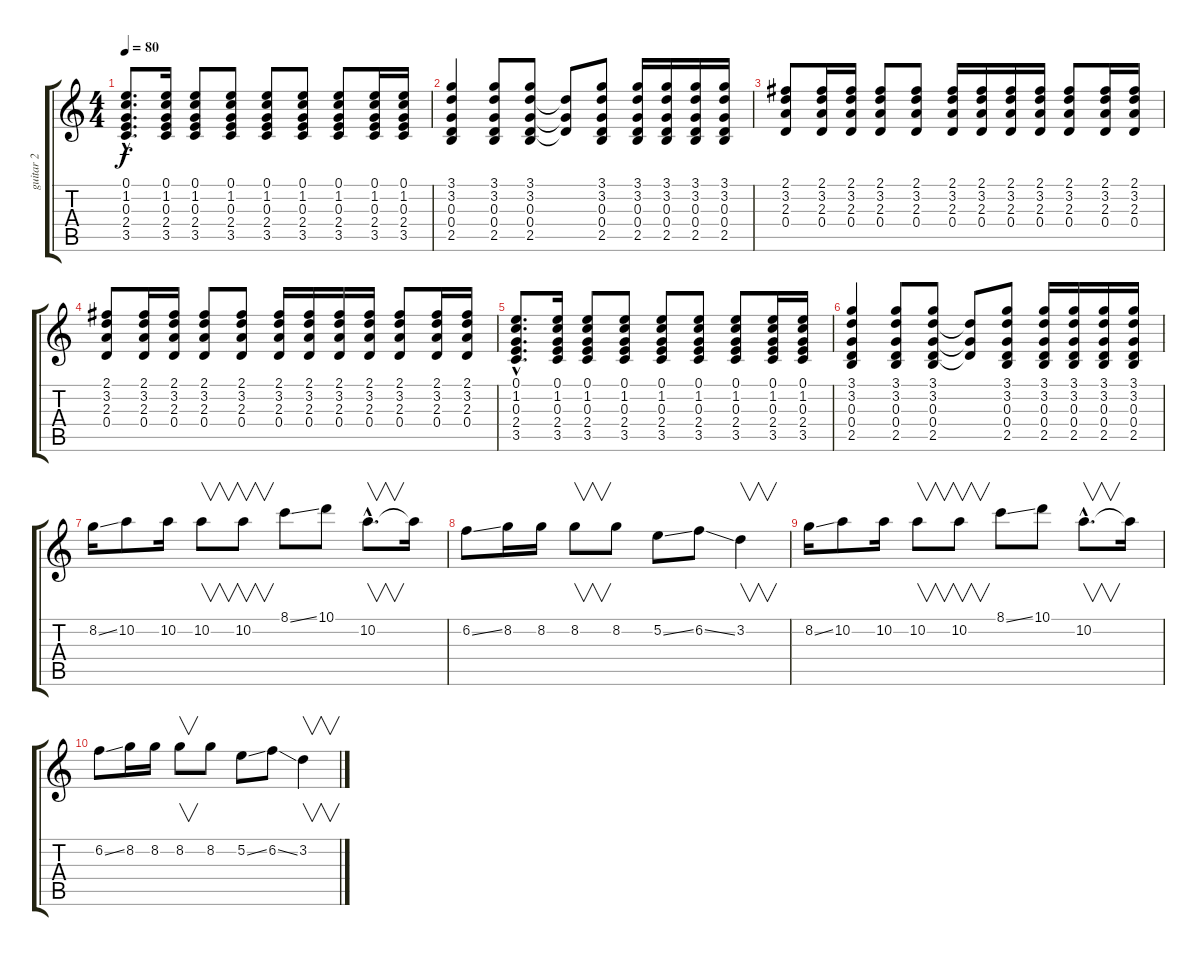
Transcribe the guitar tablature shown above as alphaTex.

\track ("guitar 2 " "guitar 2 ") {instrument acousticguitarsteel}
\staff {score tabs}
\tuning (E4 B3 G3 D3 A2 D2) {hide}
\ts (4 4)
\tempo 80
\clef g2
\ks c
(0.1{hac} 1.2{hac} 0.3{hac} 2.4{hac} 3.5{hac}).8{d dy f} (0.1 1.2 0.3 2.4 3.5).16 (0.1 1.2 0.3 2.4 3.5).8 (0.1 1.2 0.3 2.4 3.5).8 (0.1 1.2 0.3 2.4 3.5).8 (0.1 1.2 0.3 2.4 3.5).8 (0.1 1.2 0.3 2.4 3.5).8 (0.1 1.2 0.3 2.4 3.5).16 (0.1 1.2 0.3 2.4 3.5).16 |
(3.1 3.2 0.3 0.4 2.5).4 (3.1 3.2 0.3 0.4 2.5).8 (3.1 3.2 0.3 0.4 2.5).8 (3.2{t} 0.3{t} 0.4{t}).8 (3.1 3.2 0.3 0.4 2.5).8 (3.1 3.2 0.3 0.4 2.5).16 (3.1 3.2 0.3 0.4 2.5).16 (3.1 3.2 0.3 0.4 2.5).16 (3.1 3.2 0.3 0.4 2.5).16 |
(2.1 3.2 2.3 0.4).8 (2.1 3.2 2.3 0.4).16 (2.1 3.2 2.3 0.4).16 (2.1 3.2 2.3 0.4).8 (2.1 3.2 2.3 0.4).8 (2.1 3.2 2.3 0.4).16 (2.1 3.2 2.3 0.4).16 (2.1 3.2 2.3 0.4).16 (2.1 3.2 2.3 0.4).16 (2.1 3.2 2.3 0.4).8 (2.1 3.2 2.3 0.4).16 (2.1 3.2 2.3 0.4).16 |
(2.1 3.2 2.3 0.4).8 (2.1 3.2 2.3 0.4).16 (2.1 3.2 2.3 0.4).16 (2.1 3.2 2.3 0.4).8 (2.1 3.2 2.3 0.4).8 (2.1 3.2 2.3 0.4).16 (2.1 3.2 2.3 0.4).16 (2.1 3.2 2.3 0.4).16 (2.1 3.2 2.3 0.4).16 (2.1 3.2 2.3 0.4).8 (2.1 3.2 2.3 0.4).16 (2.1 3.2 2.3 0.4).16 |
(0.1{hac} 1.2{hac} 0.3{hac} 2.4{hac} 3.5{hac}).8{d} (0.1 1.2 0.3 2.4 3.5).16 (0.1 1.2 0.3 2.4 3.5).8 (0.1 1.2 0.3 2.4 3.5).8 (0.1 1.2 0.3 2.4 3.5).8 (0.1 1.2 0.3 2.4 3.5).8 (0.1 1.2 0.3 2.4 3.5).8 (0.1 1.2 0.3 2.4 3.5).16 (0.1 1.2 0.3 2.4 3.5).16 |
(3.1 3.2 0.3 0.4 2.5).4 (3.1 3.2 0.3 0.4 2.5).8 (3.1 3.2 0.3 0.4 2.5).8 (3.2{t} 0.3{t} 0.4{t}).8 (3.1 3.2 0.3 0.4 2.5).8 (3.1 3.2 0.3 0.4 2.5).16 (3.1 3.2 0.3 0.4 2.5).16 (3.1 3.2 0.3 0.4 2.5).16 (3.1 3.2 0.3 0.4 2.5).16 |
8.2{ss}.16 10.2.8 10.2.16 10.2.8{v} 10.2.8{v} 8.1{ss}.8 10.1.8 10.2{hac}.8{v d} 10.2{t}.16 |
6.2{ss}.8 8.2.16 8.2.16 8.2.8{v} 8.2.8 5.2{ss}.8 6.2{ss}.8 3.2.4{v} |
8.2{ss}.16 10.2.8 10.2.16 10.2.8{v} 10.2.8{v} 8.1{ss}.8 10.1.8 10.2{hac}.8{v d} 10.2{t}.16 |
6.2{ss}.8 8.2.16 8.2.16 8.2.8{v} 8.2.8 5.2{ss}.8 6.2{ss}.8 3.2.4{v}
